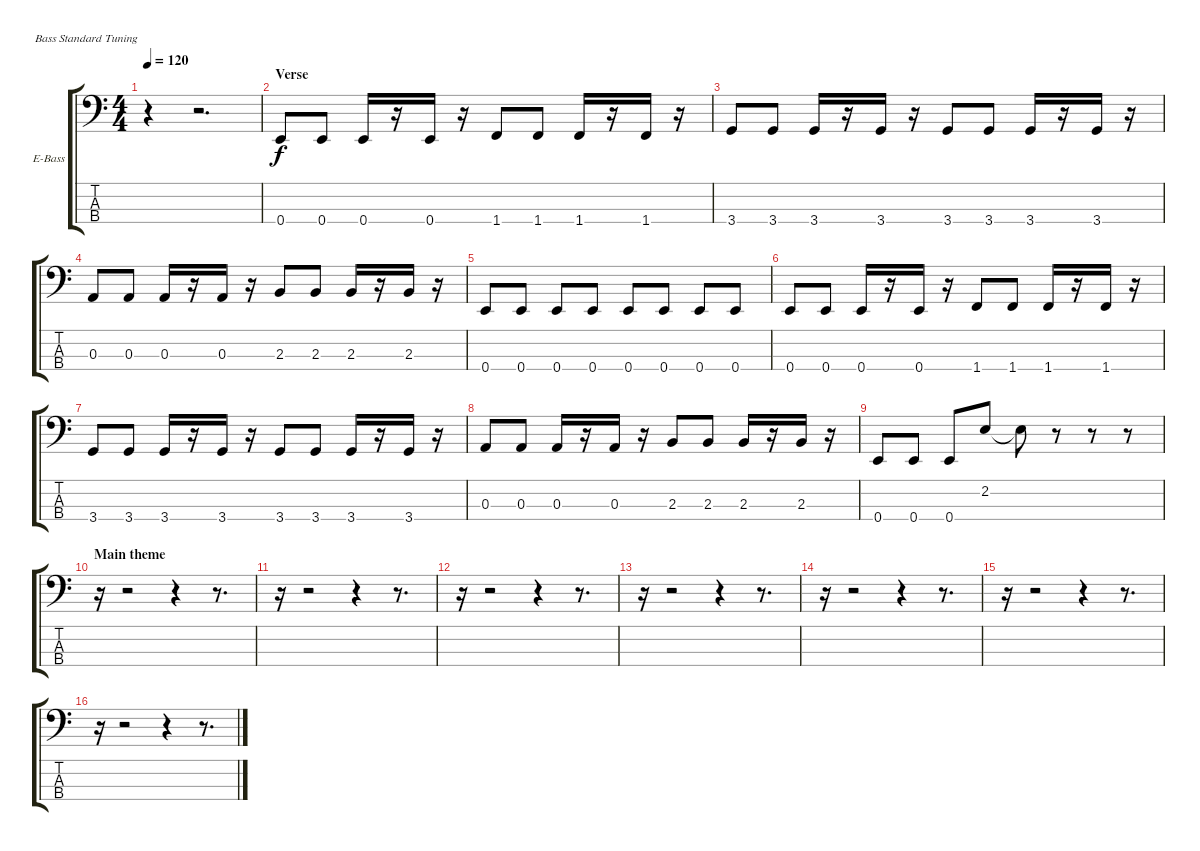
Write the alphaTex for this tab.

\bracketExtendMode groupsimilarinstruments
\firstSystemTrackNameOrientation horizontal
\otherSystemsTrackNameOrientation horizontal
\track ("Bass-guitar" "E-Bass") {instrument electricbasspick}
\staff {score tabs}
\tuning (G2 D2 A1 E1)
\ts (4 4)
\tempo 120
\clef f4
\ks c
r.4{dy f} r.2{d} |
\section ("" "Verse")
0.4.8 0.4.8 0.4.16 r.16 0.4.16 r.16 1.4.8 1.4.8 1.4.16 r.16 1.4.16 r.16 |
3.4.8 3.4.8 3.4.16 r.16 3.4.16 r.16 3.4.8 3.4.8 3.4.16 r.16 3.4.16 r.16 |
0.3.8 0.3.8 0.3.16 r.16 0.3.16 r.16 2.3.8 2.3.8 2.3.16 r.16 2.3.16 r.16 |
0.4.8 0.4.8 0.4.8 0.4.8 0.4.8 0.4.8 0.4.8 0.4.8 |
0.4.8 0.4.8 0.4.16 r.16 0.4.16 r.16 1.4.8 1.4.8 1.4.16 r.16 1.4.16 r.16 |
3.4.8 3.4.8 3.4.16 r.16 3.4.16 r.16 3.4.8 3.4.8 3.4.16 r.16 3.4.16 r.16 |
0.3.8 0.3.8 0.3.16 r.16 0.3.16 r.16 2.3.8 2.3.8 2.3.16 r.16 2.3.16 r.16 |
0.4.8 0.4.8 0.4.8 2.2.8 2.2{t}.8 r.8 r.8 r.8 |
\section ("" "Main theme")
r.16 r.2 r.4 r.8{d} |
r.16 r.2 r.4 r.8{d} |
r.16 r.2 r.4 r.8{d} |
r.16 r.2 r.4 r.8{d} |
r.16 r.2 r.4 r.8{d} |
r.16 r.2 r.4 r.8{d} |
r.16 r.2 r.4 r.8{d}
